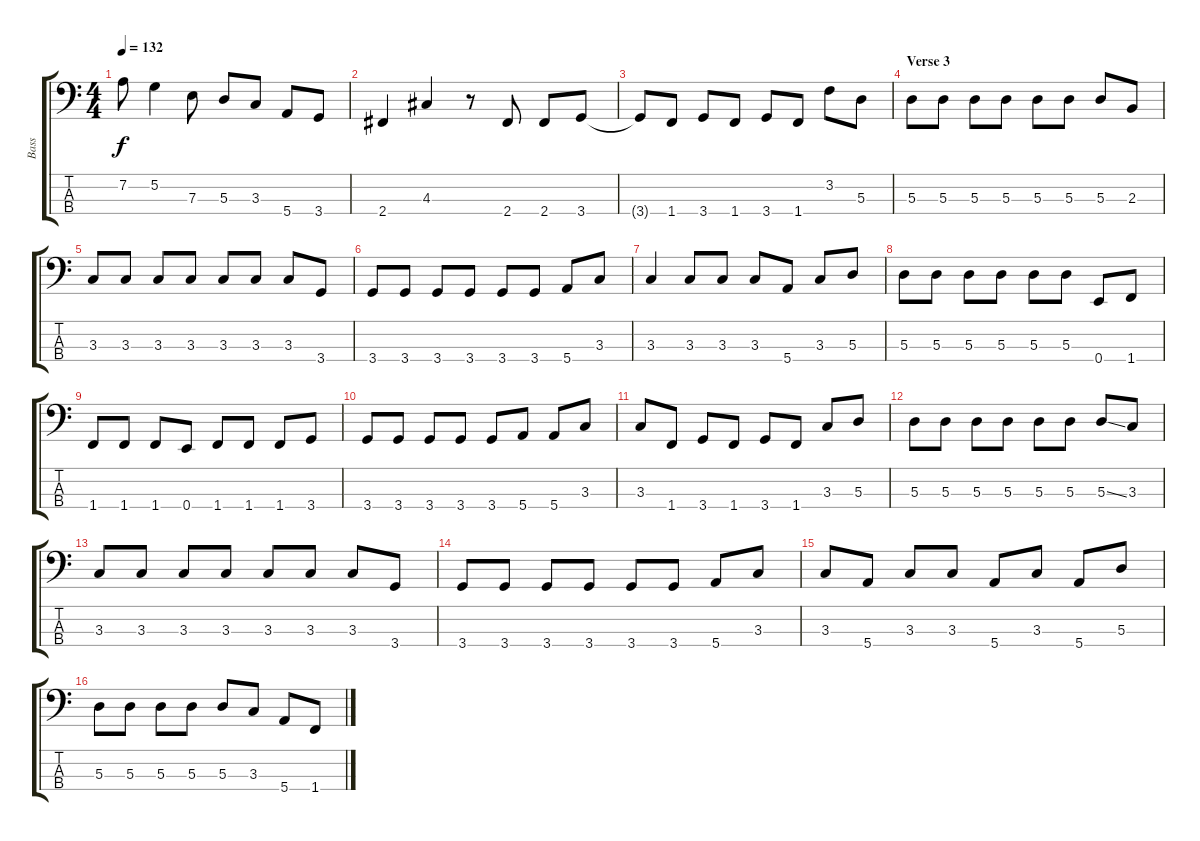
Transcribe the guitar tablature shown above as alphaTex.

\track ("Bass" "Bass") {instrument electricbassfinger}
\staff {score tabs}
\tuning (G2 D2 A1 E1) {hide}
\ts (4 4)
\tempo 132
\clef f4
\ks c
7.2{t}.8{dy f} 5.2.4 7.3.8 5.3.8 3.3.8 5.4.8 3.4.8 |
2.4.4 4.3.4 r.8 2.4.8 2.4.8 3.4.8 |
3.4{t}.8 1.4.8 3.4.8 1.4.8 3.4.8 1.4.8 3.2.8 5.3.8 |
\section ("" "Verse 3")
5.3.8 5.3.8 5.3.8 5.3.8 5.3.8 5.3.8 5.3.8 2.3.8 |
3.3.8 3.3.8 3.3.8 3.3.8 3.3.8 3.3.8 3.3.8 3.4.8 |
3.4.8 3.4.8 3.4.8 3.4.8 3.4.8 3.4.8 5.4.8 3.3.8 |
3.3.4 3.3.8 3.3.8 3.3.8 5.4.8 3.3.8 5.3.8 |
5.3.8 5.3.8 5.3.8 5.3.8 5.3.8 5.3.8 0.4.8 1.4.8 |
1.4.8 1.4.8 1.4.8 0.4.8 1.4.8 1.4.8 1.4.8 3.4.8 |
3.4.8 3.4.8 3.4.8 3.4.8 3.4.8 5.4.8 5.4.8 3.3.8 |
3.3.8 1.4.8 3.4.8 1.4.8 3.4.8 1.4.8 3.3.8 5.3.8 |
5.3.8 5.3.8 5.3.8 5.3.8 5.3.8 5.3.8 5.3{ss}.8 3.3.8 |
3.3.8 3.3.8 3.3.8 3.3.8 3.3.8 3.3.8 3.3.8 3.4.8 |
3.4.8 3.4.8 3.4.8 3.4.8 3.4.8 3.4.8 5.4.8 3.3.8 |
3.3.8 5.4.8 3.3.8 3.3.8 5.4.8 3.3.8 5.4.8 5.3.8 |
5.3.8 5.3.8 5.3.8 5.3.8 5.3.8 3.3.8 5.4.8 1.4.8
